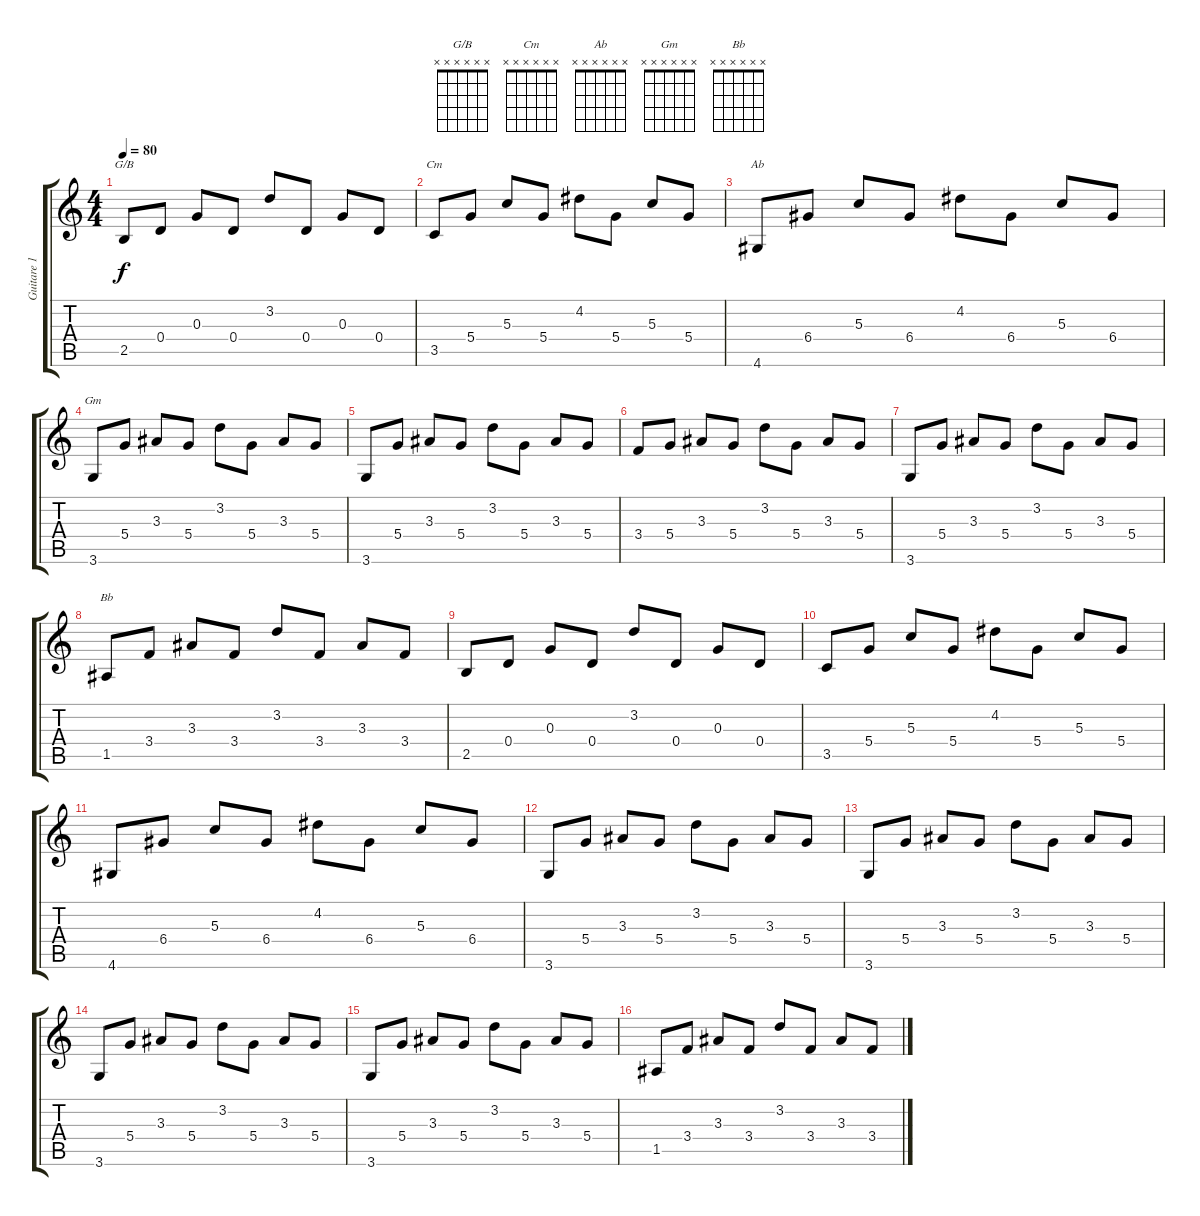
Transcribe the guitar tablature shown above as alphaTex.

\track ("Guitare 1" "Guitare 1") {instrument acousticguitarnylon}
\staff {score tabs}
\tuning (E4 B3 G3 D3 A2 E2) {hide}
\chord ("G/B" x x x x x x) {firstfret 0}
\chord ("Cm" x x x x x x) {firstfret 0}
\chord ("Ab" x x x x x x) {firstfret 0}
\chord ("Gm" x x x x x x) {firstfret 0}
\chord ("Bb" x x x x x x) {firstfret 0}
\ts (4 4)
\tempo 80
\clef g2
\ks c
2.5.8{ch "G/B" dy f} 0.4.8 0.3.8 0.4.8 3.2.8 0.4.8 0.3.8 0.4.8 |
3.5.8{ch "Cm"} 5.4.8 5.3.8 5.4.8 4.2.8 5.4.8 5.3.8 5.4.8 |
4.6.8{ch "Ab"} 6.4.8 5.3.8 6.4.8 4.2.8 6.4.8 5.3.8 6.4.8 |
3.6.8{ch "Gm"} 5.4.8 3.3.8 5.4.8 3.2.8 5.4.8 3.3.8 5.4.8 |
3.6.8 5.4.8 3.3.8 5.4.8 3.2.8 5.4.8 3.3.8 5.4.8 |
3.4.8 5.4.8 3.3.8 5.4.8 3.2.8 5.4.8 3.3.8 5.4.8 |
3.6.8 5.4.8 3.3.8 5.4.8 3.2.8 5.4.8 3.3.8 5.4.8 |
1.5.8{ch "Bb"} 3.4.8 3.3.8 3.4.8 3.2.8 3.4.8 3.3.8 3.4.8 |
2.5.8 0.4.8 0.3.8 0.4.8 3.2.8 0.4.8 0.3.8 0.4.8 |
3.5.8 5.4.8 5.3.8 5.4.8 4.2.8 5.4.8 5.3.8 5.4.8 |
4.6.8 6.4.8 5.3.8 6.4.8 4.2.8 6.4.8 5.3.8 6.4.8 |
3.6.8 5.4.8 3.3.8 5.4.8 3.2.8 5.4.8 3.3.8 5.4.8 |
3.6.8 5.4.8 3.3.8 5.4.8 3.2.8 5.4.8 3.3.8 5.4.8 |
3.6.8 5.4.8 3.3.8 5.4.8 3.2.8 5.4.8 3.3.8 5.4.8 |
3.6.8 5.4.8 3.3.8 5.4.8 3.2.8 5.4.8 3.3.8 5.4.8 |
1.5.8 3.4.8 3.3.8 3.4.8 3.2.8 3.4.8 3.3.8 3.4.8
